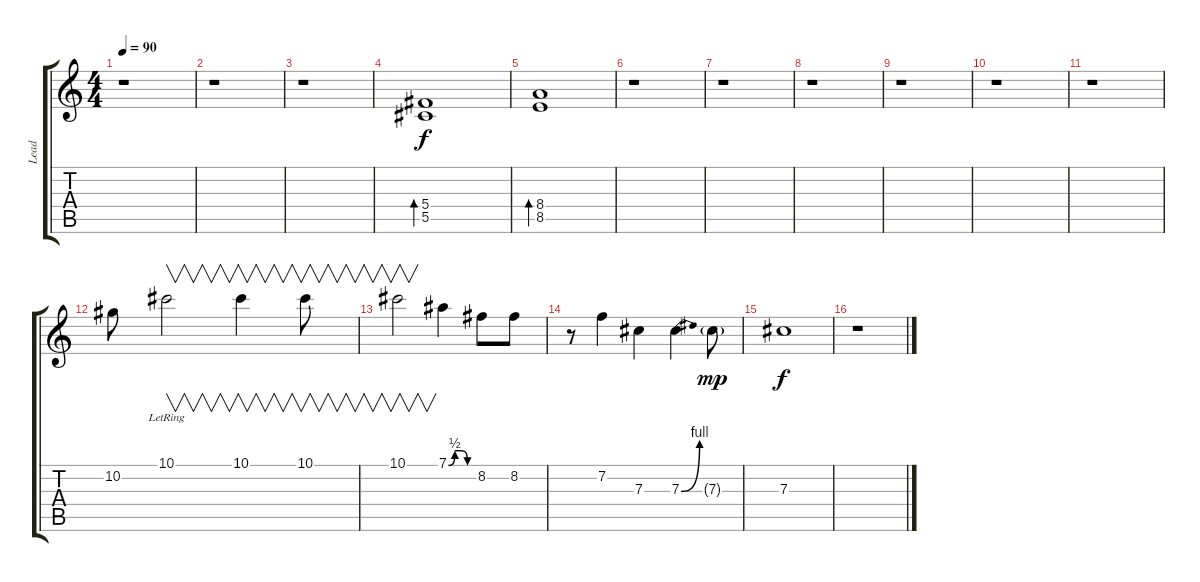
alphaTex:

\track ("Lead" "Lead") {instrument distortionguitar}
\staff {score tabs}
\tuning (Eb4 Bb3 Gb3 Db3 Ab2 Eb2) {hide}
\ts (4 4)
\tempo 90
\clef g2
\ks c
r.1{dy f} |
r.1 |
r.1 |
(5.4 5.5).1{bd 60} |
(8.4 8.5).1{bd 60} |
r.1 |
r.1 |
r.1 |
r.1 |
r.1 |
r.1 |
10.2.8 10.1{lr}.2{v} 10.1.4{v} 10.1.8{v} |
10.1.2{v} 7.1{be (custom 0 0 15 2 30 2 45 0 60 0)}.4 8.2.8 8.2.8 |
r.8 7.2.4 7.3.4 7.3{be (bend 0 0 60 4)}.4 7.3{g}.8{dy mp} |
7.3.1{dy f} |
r.1
